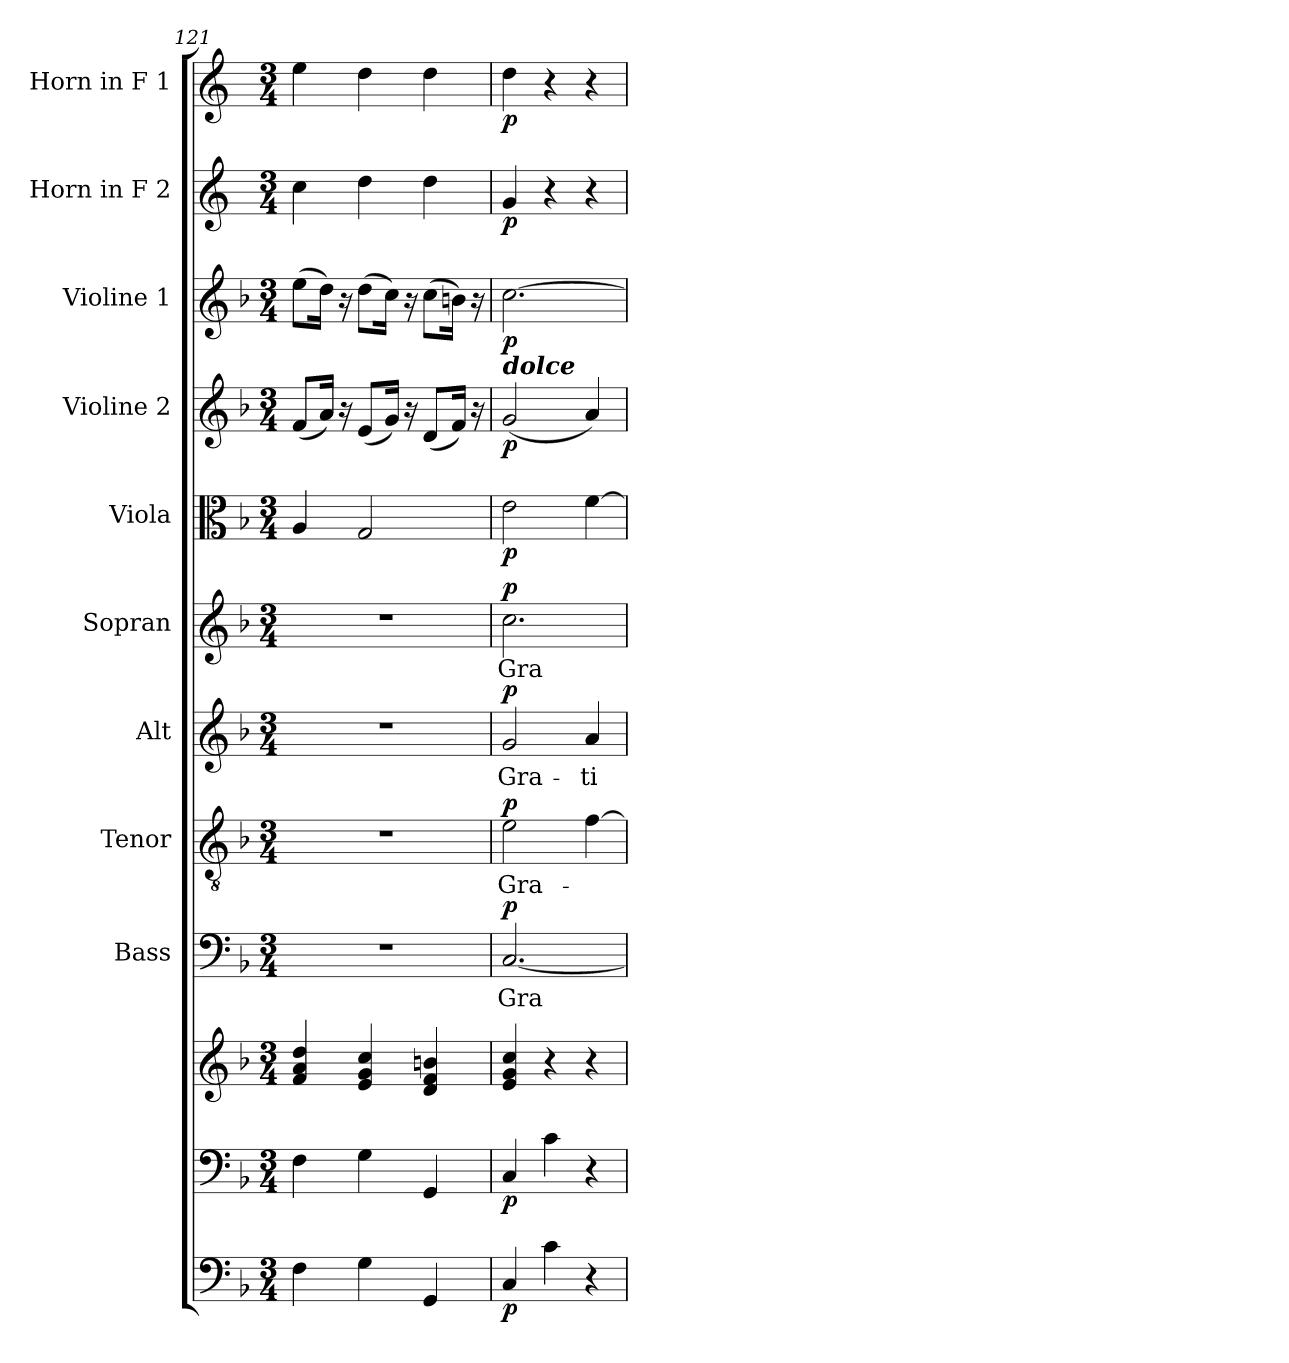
**kern	**dynam	**kern	**kern	**dynam	**kern	**text	**dynam	**kern	**text	**dynam	**kern	**text	**dynam	**kern	**text	**dynam	**kern	**dynam	**kern	**dynam	**kern	**dynam	**kern	**dynam	**kern	**dynam
*part11	*part11	*part10	*part10	*part10	*part9	*part9	*part9	*part8	*part8	*part8	*part7	*part7	*part7	*part6	*part6	*part6	*part5	*part5	*part4	*part4	*part3	*part3	*part2	*part2	*part1	*part1
*staff12	*staff12	*staff11	*staff10	*staff10/11	*staff9	*staff9	*staff9	*staff8	*staff8	*staff8	*staff7	*staff7	*staff7	*staff6	*staff6	*staff6	*staff5	*staff5	*staff4	*staff4	*staff3	*staff3	*staff2	*staff2	*staff1	*staff1
*	*	*	*	*	*I"Bass	*	*	*I"Tenor	*	*	*I"Alt	*	*	*I"Sopran	*	*	*I"Viola	*	*I"Violine 2	*	*I"Violine 1	*	*I"Horn in F 2	*	*I"Horn in F 1	*
*	*	*	*	*	*I'B.	*	*	*I'T.	*	*	*I'A.	*	*	*I'S.	*	*	*I'Vla.	*	*I'Vl. 2	*	*I'Vl. 1	*	*	*	*	*
*clefF4	*	*clefF4	*clefG2	*	*clefF4	*	*	*clefGv2	*	*	*clefG2	*	*	*clefG2	*	*	*clefC3	*	*clefG2	*	*clefG2	*	*clefG2	*	*clefG2	*
*ITrd7c12	*	*	*	*	*	*	*	*	*	*	*	*	*	*	*	*	*	*	*	*	*	*	*ITrd4c7	*	*ITrd4c7	*
*k[b-]	*	*k[b-]	*k[b-]	*	*k[b-]	*	*	*k[b-]	*	*	*k[b-]	*	*	*k[b-]	*	*	*k[b-]	*	*k[b-]	*	*k[b-]	*	*k[b-]	*	*k[b-]	*
*F:	*	*F:	*F:	*	*F:	*	*	*F:	*	*	*F:	*	*	*F:	*	*	*F:	*	*F:	*	*F:	*	*F:	*	*F:	*
*M3/4	*	*M3/4	*M3/4	*	*M3/4	*	*	*M3/4	*	*	*M3/4	*	*	*M3/4	*	*	*M3/4	*	*M3/4	*	*M3/4	*	*M3/4	*	*M3/4	*
=121	=121	=121	=121	=121	=121	=121	=121	=121	=121	=121	=121	=121	=121	=121	=121	=121	=121	=121	=121	=121	=121	=121	=121	=121	=121	=121
4FF\	.	4F\	4f/ 4a/ 4dd/	.	2.r	.	.	2.r	.	.	2.r	.	.	2.r	.	.	4A/	.	(<8f/L	.	(>8ee\L	.	4f\	.	4a\	.
.	.	.	.	.	.	.	.	.	.	.	.	.	.	.	.	.	.	.	16a/Jk)	.	16dd\Jk)	.	.	.	.	.
.	.	.	.	.	.	.	.	.	.	.	.	.	.	.	.	.	.	.	16r	.	16r	.	.	.	.	.
4GG\	.	4G\	4e/ 4g/ 4cc/	.	.	.	.	.	.	.	.	.	.	.	.	.	2G/	.	(<8e/L	.	(>8dd\L	.	4g\	.	4g\	.
.	.	.	.	.	.	.	.	.	.	.	.	.	.	.	.	.	.	.	16g/Jk)	.	16cc\Jk)	.	.	.	.	.
.	.	.	.	.	.	.	.	.	.	.	.	.	.	.	.	.	.	.	16r	.	16r	.	.	.	.	.
4GGG/	.	4GG/	4d/ 4f/ 4bn/	.	.	.	.	.	.	.	.	.	.	.	.	.	.	.	(<8d/L	.	(>8cc\L	.	4g\	.	4g\	.
.	.	.	.	.	.	.	.	.	.	.	.	.	.	.	.	.	.	.	16f/Jk)	.	16bn\Jk)	.	.	.	.	.
.	.	.	.	.	.	.	.	.	.	.	.	.	.	.	.	.	.	.	16r	.	16r	.	.	.	.	.
=122	=122	=122	=122	=122	=122	=122	=122	=122	=122	=122	=122	=122	=122	=122	=122	=122	=122	=122	=122	=122	=122	=122	=122	=122	=122	=122
!	!	!	!	!	!	!	!	!	!	!	!	!	!	!	!	!	!	!	!	!	!LO:TX:b:Bi:t=dolce	!	!	!	!	!
!	!LO:DY:b	!	!	!LO:DY:b=2	!	!LO:LY:b	!LO:DY:a	!	!LO:LY:b	!LO:DY:a	!	!LO:LY:b	!LO:DY:a	!	!LO:LY:b	!LO:DY:a	!	!LO:DY:b	!	!LO:DY:b	!	!LO:DY:b	!	!LO:DY:b	!	!LO:DY:b
4CC/	p	4C/	4e/ 4g/ 4cc/	p	[2.C/	Gra-	p	2e\	Gra-	p	2g/	Gra-	p	2.cc\	Gra-	p	2e\	p	(<2g/	p	[2.cc\	p	4c/	p	4g\	p
4C\	.	4c\	4r	.	.	.	.	.	.	.	.	.	.	.	.	.	.	.	.	.	.	.	4r	.	4r	.
!	!	!	!	!	!	!	!	!	!	!	!	!LO:LY:b	!	!	!	!	!	!	!	!	!	!	!	!	!	!
4r	.	4r	4r	.	.	.	.	[4f\	.	.	4a/	-ti-	.	.	.	.	[4f\	.	4a/)	.	.	.	4r	.	4r	.
=	=	=	=	=	=	=	=	=	=	=	=	=	=	=	=	=	=	=	=	=	=	=	=	=	=	=
*-	*-	*-	*-	*-	*-	*-	*-	*-	*-	*-	*-	*-	*-	*-	*-	*-	*-	*-	*-	*-	*-	*-	*-	*-	*-	*-
